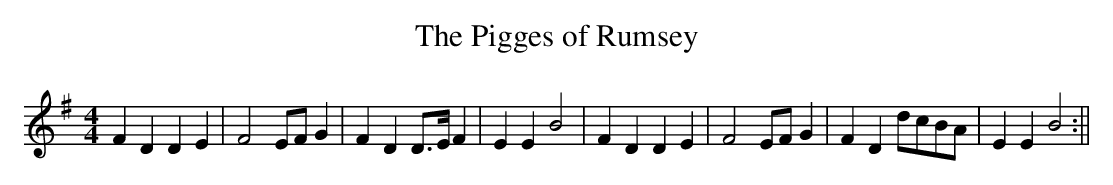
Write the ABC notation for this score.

X:1
T: The Pigges of Rumsey
M:4/4
L:1/8
K:G
F2D2D2E2|F4EFG2|F2D2D>EF2|E2E2B4|F2D2D2E2|F4EFG2|F2D2dcBA|E2E2B4:||
